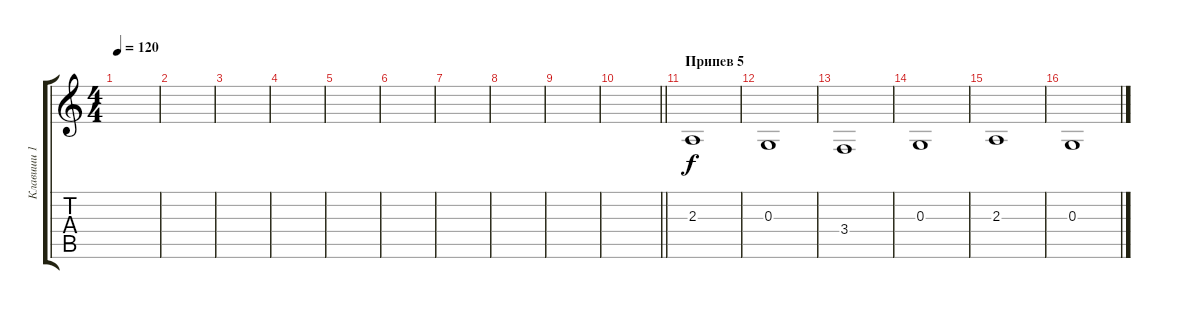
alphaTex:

\track ("Клавиши 1" "Клавиши 1") {instrument stringensemble1}
\staff {score tabs}
\tuning (E4 B3 G3 D3 A2 E2) {hide}
\ts (4 4)
\tempo 120
\clef g2
\ks c
|
|
|
|
|
|
|
|
|
\barLineRight lightlight
|
\section ("" "Припев 5")
2.3.1 |
0.3.1 |
3.4.1 |
0.3.1 |
2.3.1 |
0.3.1
